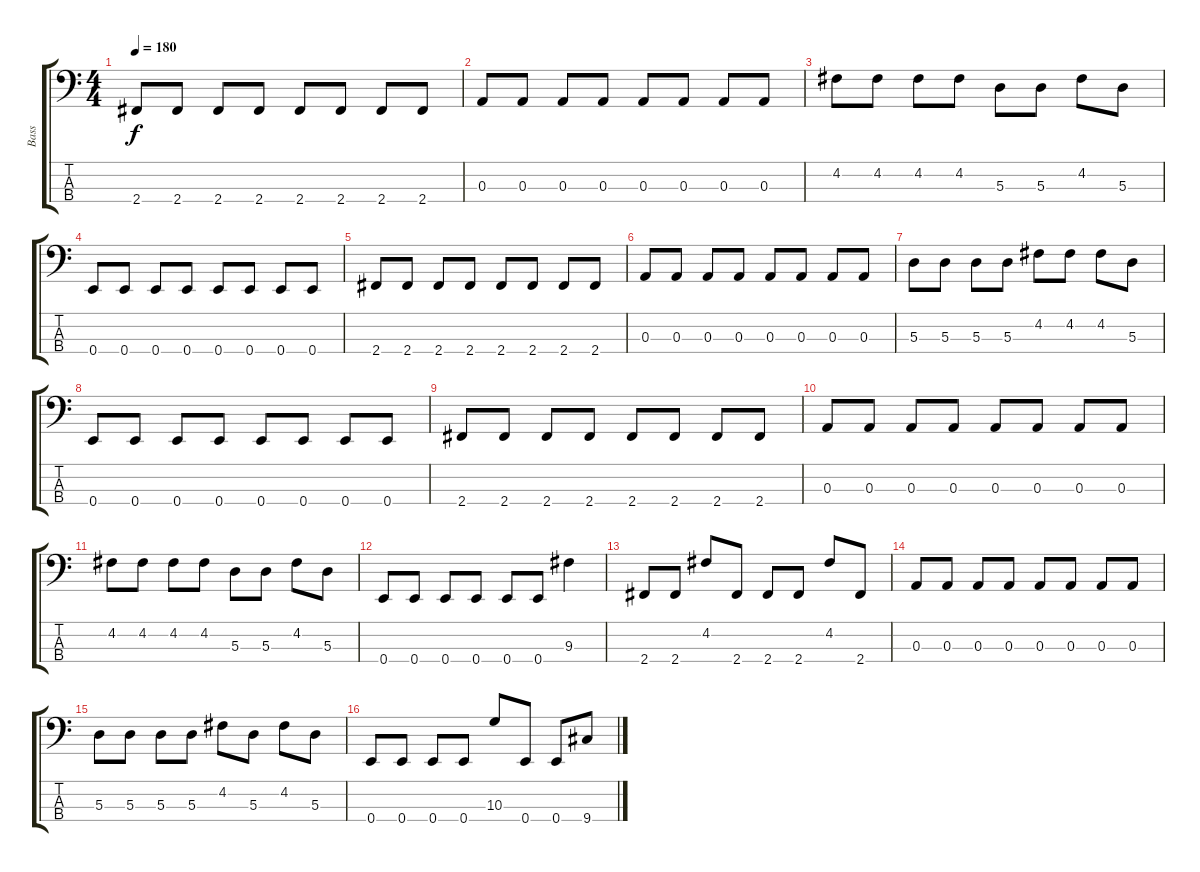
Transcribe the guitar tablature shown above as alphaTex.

\track ("Bass" "Bass") {instrument electricbassfinger}
\staff {score tabs}
\tuning (G2 D2 A1 E1) {hide}
\ts (4 4)
\tempo 180
\clef f4
\ks c
2.4.8{dy f} 2.4.8 2.4.8 2.4.8 2.4.8 2.4.8 2.4.8 2.4.8 |
0.3.8 0.3.8 0.3.8 0.3.8 0.3.8 0.3.8 0.3.8 0.3.8 |
4.2.8 4.2.8 4.2.8 4.2.8 5.3.8 5.3.8 4.2.8 5.3.8 |
0.4.8 0.4.8 0.4.8 0.4.8 0.4.8 0.4.8 0.4.8 0.4.8 |
2.4.8 2.4.8 2.4.8 2.4.8 2.4.8 2.4.8 2.4.8 2.4.8 |
0.3.8 0.3.8 0.3.8 0.3.8 0.3.8 0.3.8 0.3.8 0.3.8 |
5.3.8 5.3.8 5.3.8 5.3.8 4.2.8 4.2.8 4.2.8 5.3.8 |
0.4.8 0.4.8 0.4.8 0.4.8 0.4.8 0.4.8 0.4.8 0.4.8 |
2.4.8 2.4.8 2.4.8 2.4.8 2.4.8 2.4.8 2.4.8 2.4.8 |
0.3.8 0.3.8 0.3.8 0.3.8 0.3.8 0.3.8 0.3.8 0.3.8 |
4.2.8 4.2.8 4.2.8 4.2.8 5.3.8 5.3.8 4.2.8 5.3.8 |
0.4.8 0.4.8 0.4.8 0.4.8 0.4.8 0.4.8 9.3.4 |
2.4.8 2.4.8 4.2.8 2.4.8 2.4.8 2.4.8 4.2.8 2.4.8 |
0.3.8 0.3.8 0.3.8 0.3.8 0.3.8 0.3.8 0.3.8 0.3.8 |
5.3.8 5.3.8 5.3.8 5.3.8 4.2.8 5.3.8 4.2.8 5.3.8 |
0.4.8 0.4.8 0.4.8 0.4.8 10.3.8 0.4.8 0.4.8 9.4{ss}.8
